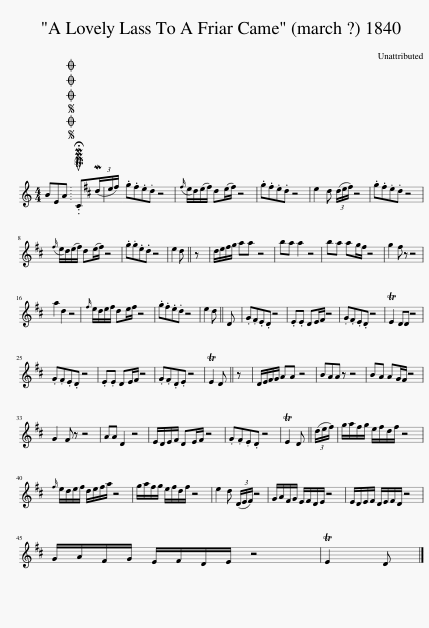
X:1
L:1/8
M:4/4
I:linebreak $
K:C
V:1 treble
V:1
 BEA |SOSOOO .!fermata!PMTuC(3(Md/e/^f/) | .g.^f.e.d z4 |({^f} e/d/)(e/f/) d(e/f/) z4 | .g.^f.e.d z4 | %5
 e2 d (3(d/e/^f/) z4 | .g.^f.e.d z4 |$({^f} e/d/)(e/f/) d(e/f/) z4 | .g.g.e.d z4 | e2 d || %10
 z | d/e/^f/g/ aa z4 | ba a2 z4 | ba ag/^f/ z4 | g2 ^f z z4 |$ %15
 a2 d2 z4 |{^f} e/d/e/f/ de/f/ z4 | .g.^f.e.d z4 | e2 d || D | %20
 .G.^F.E.D z4 | .E.E DE/^F/ z4 | .G.^F.E.D z4 | TE2 DD z4 |$ .G.^F.E.D z4 | %25
 .E.E DE/^F/ z4 | .G.^F.D.E z4 | TE2 D || z | D/E/^F/G/ AA z4 | %30
 BAA z z4 | BA AG/^F/ z4 |$ G2 ^F z z4 | AA D2 z4 | E/D/E/^F/ DE/F/ z4 | %35
 .G.^F.E.D z4 | TE2 D || (3(d/e/^f/) | g/a/^f/g/ e/f/d/f/ z4 |${^f} e/d/e/f/ d/e/f/a/ z4 | %40
 g/a/^f/g/ e/f/d/f/ z4 | e2 d (3(D/E/^F/) z4 | G/A/^F/G/ E/F/D/E/ z4 | E/D/E/^F/ D/E/F/D/ z4 |$ G/A/^F/G/ E/F/D/E/ z4 | %45
 TE2 D |] %46
